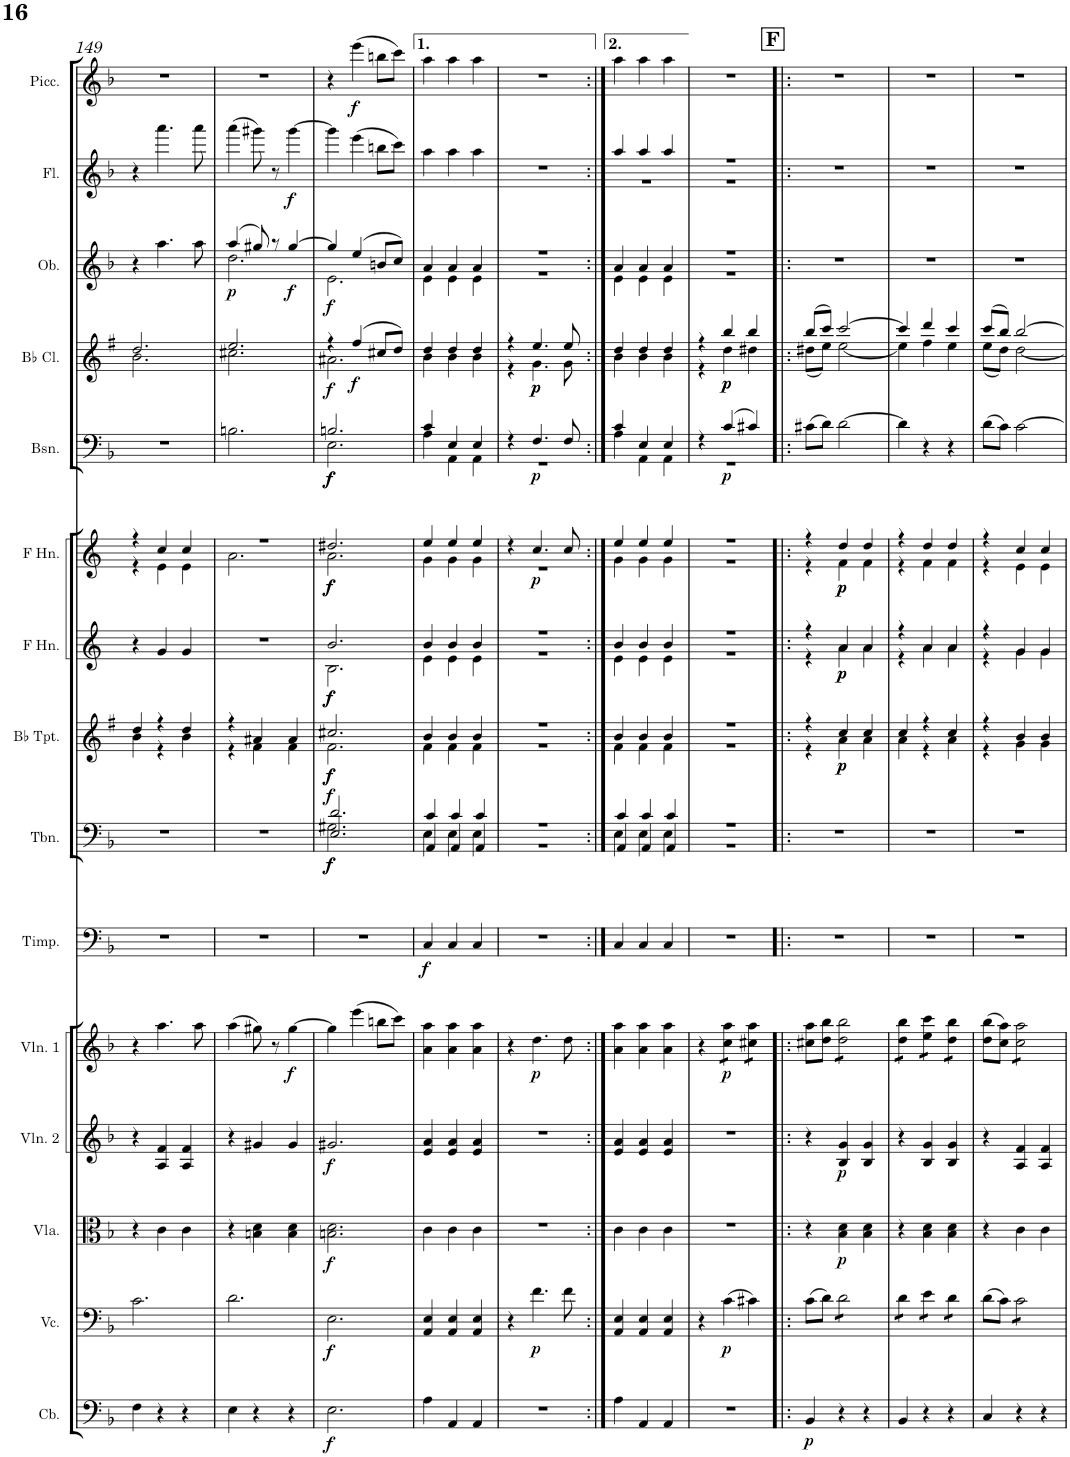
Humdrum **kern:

**kern	**dynam	**kern	**dynam	**kern	**dynam	**kern	**dynam	**kern	**dynam	**kern	**dynam	**kern	**dynam	**kern	**dynam	**kern	**dynam	**kern	**dynam	**kern	**dynam	**kern	**dynam	**kern	**dynam	**kern	**dynam	**kern	**dynam
*part15	*part15	*part14	*part14	*part13	*part13	*part12	*part12	*part11	*part11	*part10	*part10	*part9	*part9	*part8	*part8	*part7	*part7	*part6	*part6	*part5	*part5	*part4	*part4	*part3	*part3	*part2	*part2	*part1	*part1
*staff15	*staff15	*staff14	*staff14	*staff13	*staff13	*staff12	*staff12	*staff11	*staff11	*staff10	*staff10	*staff9	*staff9	*staff8	*staff8	*staff7	*staff7	*staff6	*staff6	*staff5	*staff5	*staff4	*staff4	*staff3	*staff3	*staff2	*staff2	*staff1	*staff1
*I"Contrabass	*	*I"Violoncello	*	*I"Viola	*	*I"Violin 2	*	*I"Violin 1	*	*I"Timpani	*	*I"Trombone	*	*I"Bb Trumpet	*	*I"Horn in F	*	*I"Horn in F	*	*I"Bassoon	*	*I"Bb Clarinet	*	*I"Oboe	*	*I"Flute	*	*I"Piccolo	*
*I'Cb.	*	*I'Vc.	*	*I'Vla.	*	*I'Vln. 2	*	*I'Vln. 1	*	*I'Timp.	*	*I'Tbn.	*	*I'Bb Tpt.	*	*	*	*	*	*I'Bsn.	*	*I'Bb Cl.	*	*I'Ob.	*	*I'Fl.	*	*I'Picc.	*
!!LO:PB:g=z
*clefF4	*	*clefF4	*	*clefC3	*	*clefG2	*	*clefG2	*	*clefF4	*	*clefF4	*	*clefG2	*	*clefG2	*	*clefG2	*	*clefF4	*	*clefG2	*	*clefG2	*	*clefG2	*	*clefG2	*
*Trd7c12	*	*	*	*	*	*	*	*	*	*	*	*	*	*Trd1c2	*	*Trd4c7	*	*Trd4c7	*	*	*	*Trd1c2	*	*	*	*	*	*Trd-7c-12	*
*k[b-]	*	*k[b-]	*	*k[b-]	*	*k[b-]	*	*k[b-]	*	*k[b-]	*	*k[b-]	*	*k[f#]	*	*k[]	*	*k[]	*	*k[b-]	*	*k[f#]	*	*k[b-]	*	*k[b-]	*	*k[b-]	*
*M3/4	*	*M3/4	*	*M3/4	*	*M3/4	*	*M3/4	*	*M3/4	*	*M3/4	*	*M3/4	*	*M3/4	*	*M3/4	*	*M3/4	*	*M3/4	*	*M3/4	*	*M3/4	*	*M3/4	*
=149	=149	=149	=149	=149	=149	=149	=149	=149	=149	=149	=149	=149	=149	=149	=149	=149	=149	=149	=149	=149	=149	=149	=149	=149	=149	=149	=149	=149	=149
*	*	*	*	*	*	*	*	*	*	*	*	*	*	*^	*	*	*	*^	*	*	*	*^	*	*	*	*	*	*	*
4F\	.	2.c\	.	4r	.	4r	.	4r	.	2.r	.	2.r	.	4dd/	4b\	.	4r	.	4r	4r	.	2.r	.	2.dd/	2.b\	.	4r	.	4r	.	2.r	.
4r	.	.	.	4c\	.	4A/ 4f/	.	4.aa\	.	.	.	.	.	4r	4r	.	4g/	.	4cc/	4e\	.	.	.	.	.	.	4.aa\	.	4.aaa\	.	.	.
4r	.	.	.	4c\	.	4A/ 4f/	.	.	.	.	.	.	.	4dd/	4b\	.	4g/	.	4cc/	4e\	.	.	.	.	.	.	.	.	.	.	.	.
.	.	.	.	.	.	.	.	8aa\	.	.	.	.	.	.	.	.	.	.	.	.	.	.	.	.	.	.	8aa\	.	8aaa\	.	.	.
=150	=150	=150	=150	=150	=150	=150	=150	=150	=150	=150	=150	=150	=150	=150	=150	=150	=150	=150	=150	=150	=150	=150	=150	=150	=150	=150	=150	=150	=150	=150	=150	=150
*	*	*	*	*	*	*	*	*	*	*	*	*	*	*	*	*	*	*	*	*	*	*	*	*	*	*	*^	*	*	*	*	*
!	!	!	!	!	!	!	!	!	!	!	!	!	!	!	!	!	!	!	!	!	!	!	!	!	!	!	!	!	!LO:DY:b	!	!	!	!
4E\	.	2.d\	.	4r	.	4r	.	(4aa\	.	2.r	.	2.r	.	4r	4r	.	2.r	.	2.r	2.a\	.	2.Bn\	.	2.ee/	2.cc#X\	.	(4aa/	2.dd\	p	(4aaa\	.	2.r	.
4r	.	.	.	4Bn\ 4d\	.	4g#X/	.	8gg#X\)	.	.	.	.	.	4a#X/	4f#\	.	.	.	.	.	.	.	.	.	.	.	8gg#X/)	.	.	8ggg#X\)	.	.	.
.	.	.	.	.	.	.	.	8r	.	.	.	.	.	.	.	.	.	.	.	.	.	.	.	.	.	.	8r	.	.	8r	.	.	.
!	!	!	!	!	!	!	!	!	!LO:DY:b	!	!	!	!	!	!	!	!	!	!	!	!	!	!	!	!	!	!	!	!LO:DY:b	!	!LO:DY:b	!	!
4r	.	.	.	4B\ 4d\	.	4g#/	.	[4gg#\	f	.	.	.	.	4a#/	4f#\	.	.	.	.	.	.	.	.	.	.	.	[4gg#/	.	f	[4ggg#\	f	.	.
=151	=151	=151	=151	=151	=151	=151	=151	=151	=151	=151	=151	=151	=151	=151	=151	=151	=151	=151	=151	=151	=151	=151	=151	=151	=151	=151	=151	=151	=151	=151	=151	=151	=151
*	*	*	*	*	*	*	*	*	*	*	*	*^	*	*	*	*	*^	*	*	*	*	*^	*	*	*	*	*	*	*	*	*	*	*
*	*	*	*	*	*	*	*	*	*	*	*	*	*^	*	*	*	*	*	*	*	*	*	*	*	*	*	*	*	*	*	*	*	*	*	*	*
!	!LO:DY:b	!	!LO:DY:b	!	!LO:DY:b	!	!LO:DY:b	!	!	!	!	!	!	!	!LO:DY:b	!	!	!	!	!	!	!	!	!	!	!	!	!	!	!	!	!	!	!	!	!	!
!	!	!	!	!	!	!	!	!	!	!	!	!	!	!	!LO:DY:n=1:b	!	!	!	!	!	!	!	!	!	!	!	!	!	!	!	!	!	!	!	!	!	!
!	!	!	!	!	!	!	!	!	!	!	!	!	!	!	!LO:DY:n=2:a	!	!	!LO:DY:b	!	!	!	!	!	!	!	!	!	!	!	!	!	!	!	!	!	!	!
!	!	!	!	!	!	!	!	!	!	!	!	!	!	!	!	!	!	!LO:DY:n=1:b	!	!	!LO:DY:b	!	!	!	!	!	!	!	!	!	!	!	!	!	!	!	!
!	!	!	!	!	!	!	!	!	!	!	!	!	!	!	!	!	!	!	!	!	!LO:DY:n=1:b	!	!	!LO:DY:b	!	!	!	!	!	!	!	!	!	!	!	!	!
!	!	!	!	!	!	!	!	!	!	!	!	!	!	!	!	!	!	!	!	!	!	!	!	!LO:DY:n=1:b	!	!	!LO:DY:b	!	!	!	!	!	!	!	!	!	!
!	!	!	!	!	!	!	!	!	!	!	!	!	!	!	!	!	!	!	!	!	!	!	!	!	!	!	!LO:DY:n=1:b	!	!	!LO:DY:b	!	!	!LO:DY:b	!	!	!	!
2.E\	f	2.E\	f	2.Bn\ 2.d\	f	2.g#X/	f	4gg#\]	.	2.r	.	2.d/	2.G#X\	2.E/	f f f	2.cc#X/	2.f#\	f f	2.b/	2.B\	f f	2.dd#X/	2.a\	f f	2.Bn/	2.E\	f f	4r	2.a#X\	f	4gg#/]	2.e\	f	4ggg#\]	.	4r	.
!	!	!	!	!	!	!	!	!	!	!	!	!	!	!	!	!	!	!	!	!	!	!	!	!	!	!	!	!	!	!LO:DY:b	!	!	!	!	!	!	!LO:DY:b
.	.	.	.	.	.	.	.	(4eee\	.	.	.	.	.	.	.	.	.	.	.	.	.	.	.	.	.	.	.	(4ff#/	.	f	(4ee/	.	.	(4eee\	.	(4eee\	f
.	.	.	.	.	.	.	.	8bbn\L	.	.	.	.	.	.	.	.	.	.	.	.	.	.	.	.	.	.	.	8cc#X/L	.	.	8bn/L	.	.	8bbn\L	.	8bbn\L	.
.	.	.	.	.	.	.	.	8ccc\J)	.	.	.	.	.	.	.	.	.	.	.	.	.	.	.	.	.	.	.	8dd/J)	.	.	8cc/J)	.	.	8ccc\J)	.	8ccc\J)	.
=152	=152	=152	=152	=152	=152	=152	=152	=152	=152	=152	=152	=152	=152	=152	=152	=152	=152	=152	=152	=152	=152	=152	=152	=152	=152	=152	=152	=152	=152	=152	=152	=152	=152	=152	=152	=152	=152
!	!	!	!	!	!	!	!	!	!	!	!LO:DY:b	!	!	!	!	!	!	!	!	!	!	!	!	!	!	!	!	!	!	!	!	!	!	!	!	!	!
4A\	.	4AA/ 4E/	.	4c\	.	4e/ 4a/	.	4a\ 4aa\	.	4C/	f	4c/	4E\	4AA/	.	4b/	4f#\	.	4b/	4e\	.	4ee/	4g\	.	4c/	4A\	.	4dd/	4b\	.	4a/	4e\	.	4aa\	.	4aa\	.
4AA/	.	4AA/ 4E/	.	4c\	.	4e/ 4a/	.	4a\ 4aa\	.	4C/	.	4c/	4E\	4AA/	.	4b/	4f#\	.	4b/	4e\	.	4ee/	4g\	.	4E/	4AA\	.	4dd/	4b\	.	4a/	4e\	.	4aa\	.	4aa\	.
4AA/	.	4AA/ 4E/	.	4c\	.	4e/ 4a/	.	4a\ 4aa\	.	4C/	.	4c/	4E\	4AA/	.	4b/	4f#\	.	4b/	4e\	.	4ee/	4g\	.	4E/	4AA\	.	4dd/	4b\	.	4a/	4e\	.	4aa\	.	4aa\	.
*	*	*	*	*	*	*	*	*	*	*	*	*	*v	*v	*	*	*	*	*	*	*	*	*	*	*	*	*	*	*	*	*	*	*	*	*	*	*
=153	=153	=153	=153	=153	=153	=153	=153	=153	=153	=153	=153	=153	=153	=153	=153	=153	=153	=153	=153	=153	=153	=153	=153	=153	=153	=153	=153	=153	=153	=153	=153	=153	=153	=153	=153	=153
2.r	.	4r	.	2.r	.	2.r	.	4r	.	2.r	.	2.r	2.r	.	2.r	2.r	.	2.r	2.r	.	4r	2.r	.	4r	2.r	.	4r	4r	.	2.r	2.r	.	2.r	.	2.r	.
!	!	!	!LO:DY:b	!	!	!	!	!	!LO:DY:b	!	!	!	!	!	!	!	!	!	!	!	!	!	!LO:DY:b	!	!	!LO:DY:b	!	!	!LO:DY:b	!	!	!	!	!	!	!
!	!	!	!	!	!	!	!	!	!	!	!	!	!	!	!	!	!	!	!	!	!	!	!	!	!	!	!	!	!LO:DY:n=1:b	!	!	!	!	!	!	!
.	.	4.f\	p	.	.	.	.	4.dd\	p	.	.	.	.	.	.	.	.	.	.	.	4.cc/	.	p	4.F/	.	p	4.ee/	4.g\	p p	.	.	.	.	.	.	.
.	.	8f\	.	.	.	.	.	8dd\	.	.	.	.	.	.	.	.	.	.	.	.	8cc/	.	.	8F/	.	.	8ee/	8g\	.	.	.	.	.	.	.	.
=154:|!	=154:|!	=154:|!	=154:|!	=154:|!	=154:|!	=154:|!	=154:|!	=154:|!	=154:|!	=154:|!	=154:|!	=154:|!	=154:|!	=154:|!	=154:|!	=154:|!	=154:|!	=154:|!	=154:|!	=154:|!	=154:|!	=154:|!	=154:|!	=154:|!	=154:|!	=154:|!	=154:|!	=154:|!	=154:|!	=154:|!	=154:|!	=154:|!	=154:|!	=154:|!	=154:|!	=154:|!
*	*	*	*	*	*	*	*	*	*	*	*	*	*^	*	*	*	*	*	*	*	*	*	*	*	*	*	*	*	*	*	*	*	*^	*	*	*
4A\	.	4AA/ 4E/	.	4c\	.	4e/ 4a/	.	4a\ 4aa\	.	4C/	.	4c/	4E\	4AA/	.	4b/	4f#\	.	4b/	4e\	.	4ee/	4g\	.	4c/	4A\	.	4dd/	4b\	.	4a/	4e\	.	4aa/	2.r	.	4aa\	.
4AA/	.	4AA/ 4E/	.	4c\	.	4e/ 4a/	.	4a\ 4aa\	.	4C/	.	4c/	4E\	4AA/	.	4b/	4f#\	.	4b/	4e\	.	4ee/	4g\	.	4E/	4AA\	.	4dd/	4b\	.	4a/	4e\	.	4aa/	.	.	4aa\	.
4AA/	.	4AA/ 4E/	.	4c\	.	4e/ 4a/	.	4a\ 4aa\	.	4C/	.	4c/	4E\	4AA/	.	4b/	4f#\	.	4b/	4e\	.	4ee/	4g\	.	4E/	4AA\	.	4dd/	4b\	.	4a/	4e\	.	4aa/	.	.	4aa\	.
=155	=155	=155	=155	=155	=155	=155	=155	=155	=155	=155	=155	=155	=155	=155	=155	=155	=155	=155	=155	=155	=155	=155	=155	=155	=155	=155	=155	=155	=155	=155	=155	=155	=155	=155	=155	=155	=155	=155
2.r	.	4r	.	2.r	.	2.r	.	4r	.	2.r	.	2.r	2.r	2.r	.	2.r	2.r	.	2.r	2.r	.	2.r	2.r	.	4r	2.r	.	4r	4r	.	2.r	2.r	.	2.r	2.r	.	2.r	.
!	!	!	!LO:DY:b	!	!	!	!	!	!LO:DY:b	!	!	!	!	!	!	!	!	!	!	!	!	!	!	!	!	!	!LO:DY:b	!	!	!LO:DY:b	!	!	!	!	!	!	!	!
!	!	!	!	!	!	!	!	!	!	!	!	!	!	!	!	!	!	!	!	!	!	!	!	!	!	!	!	!	!	!LO:DY:n=1:b	!	!	!	!	!	!	!	!
*	*	*	*	*	*	*	*	*tremolo	*	*	*	*	*	*	*	*	*	*	*	*	*	*	*	*	*	*	*	*	*	*	*	*	*	*	*	*	*	*
.	.	(4c\	p	.	.	.	.	8cc\ 8aa\L	p	.	.	.	.	.	.	.	.	.	.	.	.	.	.	.	(4c/	.	p	4bb/	4dd\	p p	.	.	.	.	.	.	.	.
.	.	.	.	.	.	.	.	8cc\ 8aa\J	.	.	.	.	.	.	.	.	.	.	.	.	.	.	.	.	.	.	.	.	.	.	.	.	.	.	.	.	.	.
.	.	4c#X\)	.	.	.	.	.	8cc#X\ 8aa\L	.	.	.	.	.	.	.	.	.	.	.	.	.	.	.	.	4c#X/)	.	.	4bb/	4dd#X\	.	.	.	.	.	.	.	.	.
.	.	.	.	.	.	.	.	8cc#X\ 8aa\J	.	.	.	.	.	.	.	.	.	.	.	.	.	.	.	.	.	.	.	.	.	.	.	.	.	.	.	.	.	.
*	*	*	*	*	*	*	*	*Xtremolo	*	*	*	*	*	*	*	*	*	*	*	*	*	*	*	*	*	*	*	*	*	*	*	*	*	*	*	*	*	*
*	*	*	*	*	*	*	*	*	*	*	*	*	*	*	*	*	*	*	*	*	*	*	*	*	*	*	*	*	*	*	*v	*v	*	*	*	*	*	*
*	*	*	*	*	*	*	*	*	*	*	*	*v	*v	*v	*	*	*	*	*	*	*	*	*	*	*v	*v	*	*	*	*	*	*	*v	*v	*	*	*
!!LO:REH:place=s1:a:B:cj:fs=14:t=F
=156!|:	=156!|:	=156!|:	=156!|:	=156!|:	=156!|:	=156!|:	=156!|:	=156!|:	=156!|:	=156!|:	=156!|:	=156!|:	=156!|:	=156!|:	=156!|:	=156!|:	=156!|:	=156!|:	=156!|:	=156!|:	=156!|:	=156!|:	=156!|:	=156!|:	=156!|:	=156!|:	=156!|:	=156!|:	=156!|:	=156!|:	=156!|:	=156!|:	=156!|:
!	!LO:DY:b	!	!	!	!	!	!	!	!	!	!	!	!	!	!	!	!	!	!	!	!	!	!	!	!	!	!	!	!	!	!	!	!
4BB-/	p	(8c\L	.	4r	.	4r	.	8cc#X\ 8aa\L	.	2.r	.	2.r	.	4r	4r	.	4r	4r	.	4r	4r	.	(8c#X\L	.	(8bb/L	(8dd#X\L	.	2.r	.	2.r	.	2.r	.
.	.	8d\J)	.	.	.	.	.	8dd\ 8bb-\J	.	.	.	.	.	.	.	.	.	.	.	.	.	.	8d\J)	.	8ccc/J)	8ee\J)	.	.	.	.	.	.	.
!	!	!	!	!	!LO:DY:b	!	!LO:DY:b	!	!	!	!	!	!	!	!	!LO:DY:b	!	!	!	!	!	!	!	!	!	!	!	!	!	!	!	!	!
!	!	!	!	!	!	!	!	!	!	!	!	!	!	!	!	!LO:DY:n=1:b	!	!	!LO:DY:b	!	!	!	!	!	!	!	!	!	!	!	!	!	!
!	!	!	!	!	!	!	!	!	!	!	!	!	!	!	!	!	!	!	!LO:DY:n=1:b	!	!	!LO:DY:b	!	!	!	!	!	!	!	!	!	!	!
!	!	!	!	!	!	!	!	!	!	!	!	!	!	!	!	!	!	!	!	!	!	!LO:DY:n=1:b	!	!	!	!	!	!	!	!	!	!	!
*	*	*tremolo	*	*	*	*	*	*	*	*	*	*	*	*	*	*	*	*	*	*	*	*	*	*	*	*	*	*	*	*	*	*	*
*	*	*	*	*	*	*	*	*tremolo	*	*	*	*	*	*	*	*	*	*	*	*	*	*	*	*	*	*	*	*	*	*	*	*	*
4r	.	8d\L	.	4B-\ 4d\	p	4B-/ 4g/	p	8dd\ 8bb-\L	.	.	.	.	.	4cc/	4a\	p p	4a/	4a\	p p	4dd/	4f\	p p	[2d\	.	[2ccc/	[2ee\	.	.	.	.	.	.	.
.	.	8d\	.	.	.	.	.	8dd\ 8bb-\	.	.	.	.	.	.	.	.	.	.	.	.	.	.	.	.	.	.	.	.	.	.	.	.	.
4r	.	8d\	.	4B-\ 4d\	.	4B-/ 4g/	.	8dd\ 8bb-\	.	.	.	.	.	4cc/	4a\	.	4a/	4a\	.	4dd/	4f\	.	.	.	.	.	.	.	.	.	.	.	.
.	.	8d\J	.	.	.	.	.	8dd\ 8bb-\J	.	.	.	.	.	.	.	.	.	.	.	.	.	.	.	.	.	.	.	.	.	.	.	.	.
=157	=157	=157	=157	=157	=157	=157	=157	=157	=157	=157	=157	=157	=157	=157	=157	=157	=157	=157	=157	=157	=157	=157	=157	=157	=157	=157	=157	=157	=157	=157	=157	=157	=157
4BB-/	.	8d\L	.	4r	.	4r	.	8dd\ 8bb-\L	.	2.r	.	2.r	.	4cc/	4a\	.	4r	4r	.	4r	4r	.	4d\]	.	4ccc/]	4ee\]	.	2.r	.	2.r	.	2.r	.
.	.	8d\J	.	.	.	.	.	8dd\ 8bb-\J	.	.	.	.	.	.	.	.	.	.	.	.	.	.	.	.	.	.	.	.	.	.	.	.	.
4r	.	8e\L	.	4B-\ 4d\	.	4B-/ 4g/	.	8ee\ 8ccc\L	.	.	.	.	.	4r	4r	.	4a/	4a\	.	4dd/	4f\	.	4r	.	4ddd/	4ff#\	.	.	.	.	.	.	.
.	.	8e\J	.	.	.	.	.	8ee\ 8ccc\J	.	.	.	.	.	.	.	.	.	.	.	.	.	.	.	.	.	.	.	.	.	.	.	.	.
4r	.	8d\L	.	4B-\ 4d\	.	4B-/ 4g/	.	8dd\ 8bb-\L	.	.	.	.	.	4cc/	4a\	.	4a/	4a\	.	4dd/	4f\	.	4r	.	4ccc/	4ee\	.	.	.	.	.	.	.
.	.	8d\J	.	.	.	.	.	8dd\ 8bb-\J	.	.	.	.	.	.	.	.	.	.	.	.	.	.	.	.	.	.	.	.	.	.	.	.	.
*	*	*	*	*	*	*	*	*Xtremolo	*	*	*	*	*	*	*	*	*	*	*	*	*	*	*	*	*	*	*	*	*	*	*	*	*
*	*	*Xtremolo	*	*	*	*	*	*	*	*	*	*	*	*	*	*	*	*	*	*	*	*	*	*	*	*	*	*	*	*	*	*	*
=158	=158	=158	=158	=158	=158	=158	=158	=158	=158	=158	=158	=158	=158	=158	=158	=158	=158	=158	=158	=158	=158	=158	=158	=158	=158	=158	=158	=158	=158	=158	=158	=158	=158
4C/	.	(8d\L	.	4r	.	4r	.	(8dd\ 8bb-\L	.	2.r	.	2.r	.	4r	4r	.	4r	4r	.	4r	4r	.	(8d\L	.	(8ccc/L	(8ee\L	.	2.r	.	2.r	.	2.r	.
.	.	8c\J)	.	.	.	.	.	8cc\ 8aa\J)	.	.	.	.	.	.	.	.	.	.	.	.	.	.	8c\J)	.	8bb/J)	8dd\J)	.	.	.	.	.	.	.
*	*	*tremolo	*	*	*	*	*	*	*	*	*	*	*	*	*	*	*	*	*	*	*	*	*	*	*	*	*	*	*	*	*	*	*
*	*	*	*	*	*	*	*	*tremolo	*	*	*	*	*	*	*	*	*	*	*	*	*	*	*	*	*	*	*	*	*	*	*	*	*
4r	.	8c\L	.	4c\	.	4A/ 4f/	.	8cc\ 8aa\L	.	.	.	.	.	4b/	4g\	.	4g/	4g\	.	4cc/	4e\	.	[2c\	.	[2bb/	[2dd\	.	.	.	.	.	.	.
.	.	8c\	.	.	.	.	.	8cc\ 8aa\	.	.	.	.	.	.	.	.	.	.	.	.	.	.	.	.	.	.	.	.	.	.	.	.	.
4r	.	8c\	.	4c\	.	4A/ 4f/	.	8cc\ 8aa\	.	.	.	.	.	4b/	4g\	.	4g/	4g\	.	4cc/	4e\	.	.	.	.	.	.	.	.	.	.	.	.
.	.	8c\J	.	.	.	.	.	8cc\ 8aa\J	.	.	.	.	.	.	.	.	.	.	.	.	.	.	.	.	.	.	.	.	.	.	.	.	.
*	*	*	*	*	*	*	*	*Xtremolo	*	*	*	*	*	*	*	*	*	*	*	*	*	*	*	*	*	*	*	*	*	*	*	*	*
*	*	*Xtremolo	*	*	*	*	*	*	*	*	*	*	*	*	*	*	*	*	*	*	*	*	*	*	*	*	*	*	*	*	*	*	*
*	*	*	*	*	*	*	*	*	*	*	*	*	*	*v	*v	*	*	*	*	*v	*v	*	*	*	*v	*v	*	*	*	*	*	*	*
*	*	*	*	*	*	*	*	*	*	*	*	*	*	*	*	*v	*v	*	*	*	*	*	*	*	*	*	*	*	*	*
=	=	=	=	=	=	=	=	=	=	=	=	=	=	=	=	=	=	=	=	=	=	=	=	=	=	=	=	=	=
*-	*-	*-	*-	*-	*-	*-	*-	*-	*-	*-	*-	*-	*-	*-	*-	*-	*-	*-	*-	*-	*-	*-	*-	*-	*-	*-	*-	*-	*-
